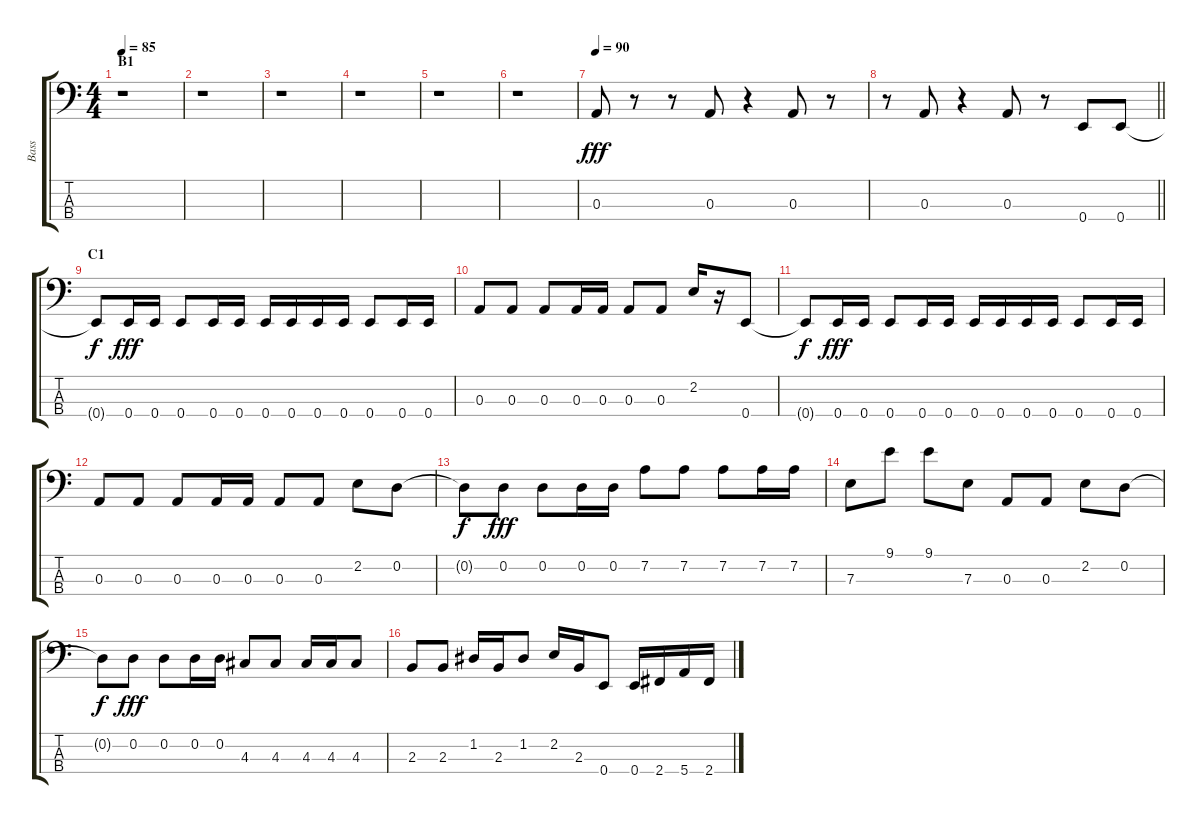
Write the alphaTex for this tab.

\track ("Bass" "Bass") {instrument electricbassfinger}
\staff {score tabs}
\tuning (G2 D2 A1 E1) {hide}
\ts (4 4)
\section ("" "B1")
\tempo 85
\clef f4
\ks c
r.1{dy fff} |
r.1 |
r.1 |
r.1 |
r.1 |
r.1 |
\tempo 90
0.3.8 r.8 r.8 0.3.8 r.4 0.3.8 r.8 |
\barLineRight lightlight
r.8 0.3.8 r.4 0.3.8 r.8 0.4.8 0.4.8 |
\section ("" "C1")
0.4{t}.8{dy f} 0.4.16{dy fff} 0.4.16 0.4.8 0.4.16 0.4.16 0.4.16 0.4.16 0.4.16 0.4.16 0.4.8 0.4.16 0.4.16 |
0.3.8 0.3.8 0.3.8 0.3.16 0.3.16 0.3.8 0.3.8 2.2.16 r.16 0.4.8 |
0.4{t}.8{dy f} 0.4.16{dy fff} 0.4.16 0.4.8 0.4.16 0.4.16 0.4.16 0.4.16 0.4.16 0.4.16 0.4.8 0.4.16 0.4.16 |
0.3.8 0.3.8 0.3.8 0.3.16 0.3.16 0.3.8 0.3.8 2.2.8 0.2.8 |
0.2{t}.8{dy f} 0.2.8{dy fff} 0.2.8 0.2.16 0.2.16 7.2.8 7.2.8 7.2.8 7.2.16 7.2.16 |
7.3.8 9.1.8 9.1.8 7.3.8 0.3.8 0.3.8 2.2.8 0.2.8 |
0.2{t}.8{dy f} 0.2.8{dy fff} 0.2.8 0.2.16 0.2.16 4.3.8 4.3.8 4.3.16 4.3.16 4.3.8 |
2.3.8 2.3.8 1.2.16 2.3.16 1.2.8 2.2.16 2.3.16 0.4.8 0.4.16 2.4.16 5.4.16 2.4.16
